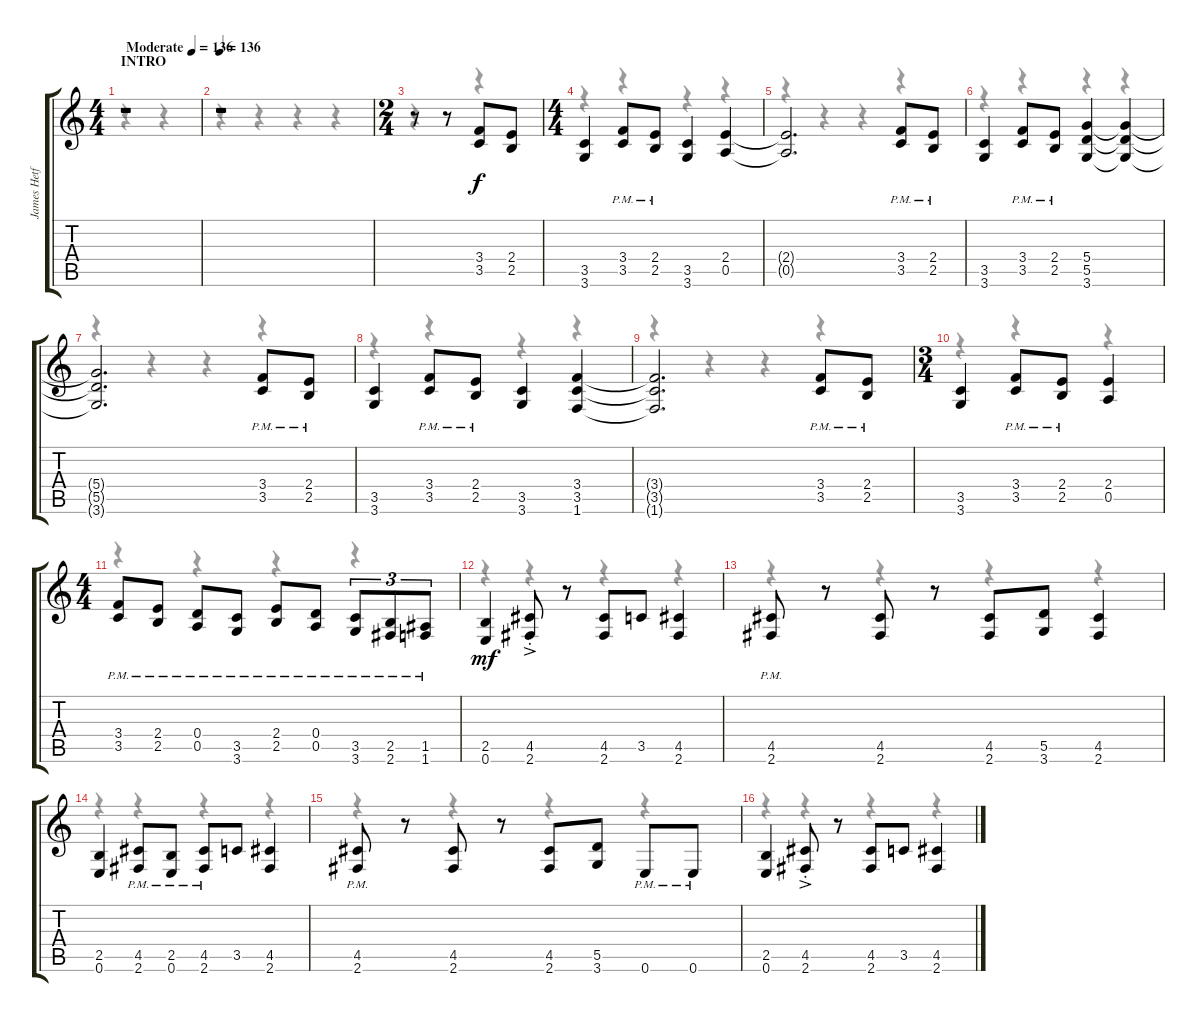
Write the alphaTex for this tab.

\track ("James Hetfield (Rhythm)" "James Hetf") {instrument distortionguitar}
\staff {score tabs}
\tuning (E4 B3 G3 D3 A2 E2) {hide}
\voice
\ts (4 4)
\section ("" "INTRO")
\tempo (136 "Moderate")
\clef g2
\ks c
r.1{dy f instrument distortionguitar} |
\tempo 136
r.1 |
\ts (2 4)
r.8 r.8 (3.4 3.5).8 (2.4 2.5).8 |
\ts (4 4)
(3.5 3.6).4 (3.4{pm} 3.5{pm}).8 (2.4{pm} 2.5{pm}).8 (3.5 3.6).4 (2.4 0.5).4 |
(2.4{t} 0.5{t}).2{d} (3.4{pm} 3.5{pm}).8 (2.4{pm} 2.5{pm}).8 |
(3.5 3.6).4 (3.4{pm} 3.5{pm}).8 (2.4{pm} 2.5{pm}).8 (5.4 5.5 3.6).4 (5.4{t} 5.5{t} 3.6{t}).4 |
(5.4{t} 5.5{t} 3.6{t}).2{d} (3.4{pm} 3.5{pm}).8 (2.4{pm} 2.5{pm}).8 |
(3.5 3.6).4 (3.4{pm} 3.5{pm}).8 (2.4{pm} 2.5{pm}).8 (3.5 3.6).4 (3.4 3.5 1.6).4 |
(3.4{t} 3.5{t} 1.6{t}).2{d} (3.4{pm} 3.5{pm}).8 (2.4{pm} 2.5{pm}).8 |
\ts (3 4)
(3.5 3.6).4 (3.4{pm} 3.5{pm}).8 (2.4{pm} 2.5{pm}).8 (2.4 0.5).4 |
\ts (4 4)
(3.4{pm} 3.5{pm}).8 (2.4{pm} 2.5{pm}).8 (0.4{pm} 0.5{pm}).8 (3.5{pm} 3.6{pm}).8 (2.4{pm} 2.5{pm}).8 (0.4{pm} 0.5{pm}).8 (3.5{pm} 3.6{pm}).8{tu (3 2)} (2.5{pm} 2.6{pm}).8{tu (3 2)} (1.5{pm} 1.6{pm}).8{tu (3 2)} |
(2.5 0.6).4{dy mf} (4.5 2.6{ac st}).8 r.8 (4.5 2.6).8 3.5.8 (4.5 2.6).4 |
(4.5{pm} 2.6{pm}).8 r.8 (4.5 2.6).8 r.8 (4.5 2.6).8 (5.5 3.6).8 (4.5 2.6).4 |
(2.5 0.6).4 (4.5{pm} 2.6{pm}).8 (2.5{pm} 0.6{pm}).8 (4.5{pm} 2.6{pm}).8 3.5.8 (4.5 2.6).4 |
(4.5{pm} 2.6{pm}).8 r.8 (4.5 2.6).8 r.8 (4.5 2.6).8 (5.5 3.6).8 0.6{pm}.8 0.6{pm}.8 |
(2.5 0.6).4 (4.5 2.6{ac st}).8 r.8 (4.5 2.6).8 3.5.8 (4.5 2.6).4
\voice
\clef g2
\ottava regular
\simile none
\ks c
r.4{dy f} r.4 |
r.4 r.4 r.4 r.4 |
r.4 r.4 |
r.4 r.4 r.4 r.4 |
r.4 r.4 r.4 r.4 |
r.4 r.4 r.4 r.4 |
r.4 r.4 r.4 r.4 |
r.4 r.4 r.4 r.4 |
r.4 r.4 r.4 r.4 |
r.4 r.4 r.4 |
r.4 r.4 r.4 r.4 |
r.4 r.4 r.4 r.4 |
r.4 r.4 r.4 r.4 |
r.4 r.4 r.4 r.4 |
r.4 r.4 r.4 r.4 |
r.4 r.4 r.4 r.4
